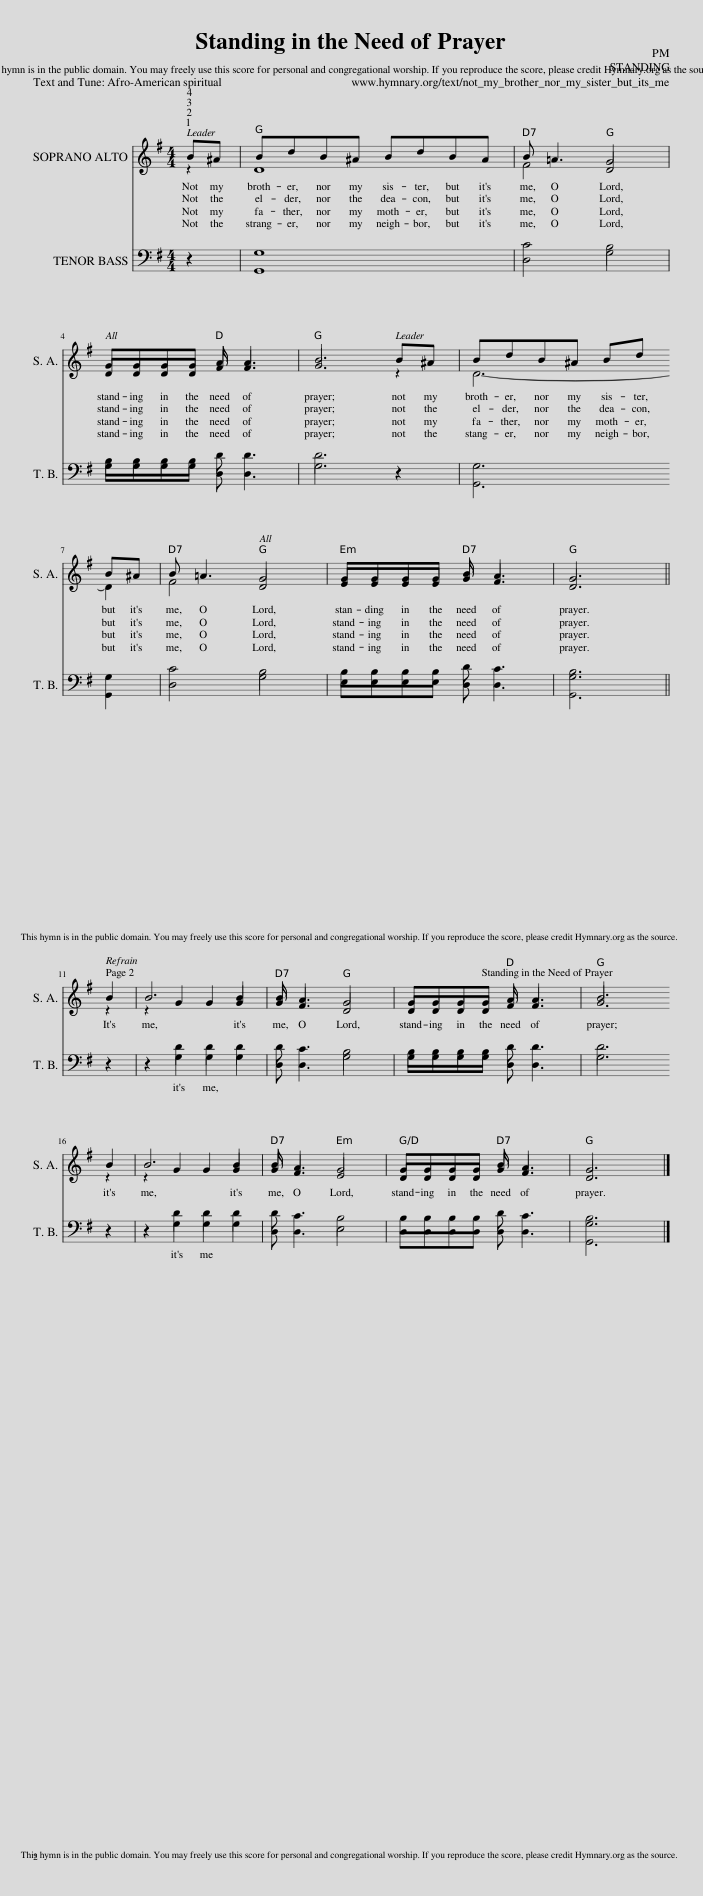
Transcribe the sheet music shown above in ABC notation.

X:1
%%score ( 1 2 ) ( 3 4 )
L:1/8
M:4/4
I:linebreak $
K:G
V:1 treble
V:2 treble
V:3 bass
V:4 bass
V:1
 B^A | BdB^A BdBA | B =A3 G4 |$ GGGG A A3 | B6 B^A | %5
 BdB^A Bd |$ B^A | B =A3 G4 | GGGG B A3 | G6 ||$ %10
 B2 | B6 B2 | B A3 G4 | GGGG A A3 | B6 |$ %15
 B2 | B6 B2 | B A3 G4 | GGGG B A3 | G6 x2 |] %20
V:2
 z2 | D8 | F4 D4 |$ DDDD F F3 | G6 z2 | %5
 D6- |$ D2 | F4 D4 | EEEE G F3 | D6 ||$ %10
 z2 | z2 G2 G2 G2 | G F3 D4 | DDDD F F3 | G6 |$ %15
 z2 | z2 G2 G2 G2 | G F3 E4 | DDDD G F3 | D6 x2 |] %20
V:3
 z2 | G,8 | C4 B,4 |$ B,B,B,B, D D3 | D6 z2 | %5
 G,6 |$ G,2 | C4 B,4 | B,B,B,B, D C3 | [G,B,]6 ||$ %10
 z2 | z2 D2 D2 D2 | D C3 B,4 | B,B,B,B, D D3 | D6 |$ %15
 z2 | z2 D2 D2 D2 | D C3 B,4 | B,B,B,B, D C3 | [G,B,]6 x2 |] %20
V:4
 x2 | G,,8 | D,4 G,4 |$ G,G,G,G, D, D,3 | G,6 x2 | %5
 G,,6 |$ G,,2 | D,4 G,4 | E,E,E,E, D, D,3 | G,,6 ||$ %10
 x2 | x2 G,2 G,2 G,2 | D, D,3 G,4 | G,G,G,G, D, D,3 | G,6 |$ %15
 x2 | x2 G,2 G,2 G,2 | D, D,3 E,4 | D,D,D,D, D, D,3 | G,,6 x2 |] %20
